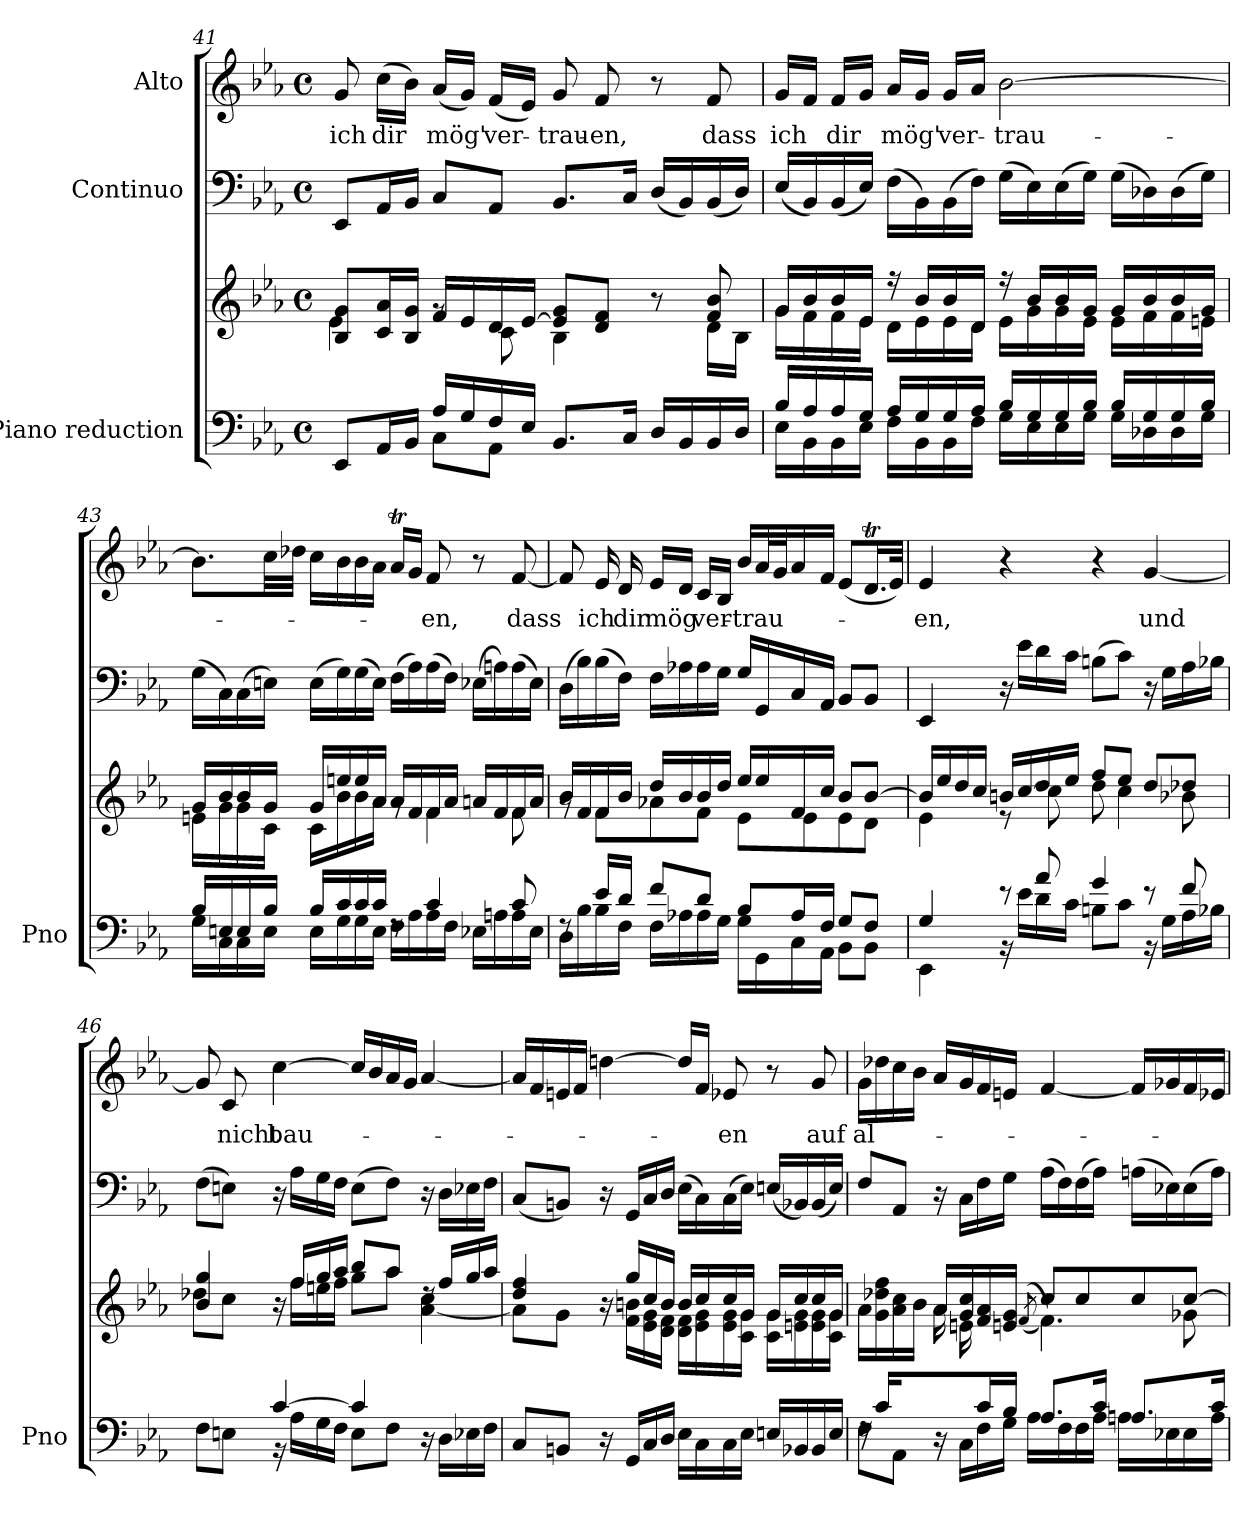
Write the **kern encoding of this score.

**kern	**kern	**kern	**kern	**text
*part3	*part3	*part2	*part1	*part1
*staff4	*staff3	*staff2	*staff1	*staff1
*I"Piano reduction	*	*I"Continuo	*I"Alto	*
*I'Pno	*	*	*	*
*clefF4	*clefG2	*clefF4	*clefG2	*
*k[b-e-a-]	*k[b-e-a-]	*k[b-e-a-]	*k[b-e-a-]	*
*M4/4	*M4/4	*M4/4	*M4/4	*
*met(c)	*met(c)	*met(c)	*met(c)	*
=41	=41	=41	=41	=41
*^	*^	*	*	*
!	!	!	!	!	!	!LO:LY:b
8EE-/L	4ryy	8B-/ 8g/L	4e-\	8EE-/L	8g/	ich
!	!	!	!	!	!	!LO:LY:b
16AA-/L	.	16c/ 16a-/L	.	16AA-/L	(>16cc\LL	dir
16BB-/JJ	.	16B-/ 16g/JJ	.	16BB-/JJ	16b-\JJ)	.
!	!	!	!	!	!	!LO:LY:b
16A-/LL	8C\L	16f/LL	8rg	8C/L	(<16a-/LL	mög'
16G/	.	16e-/	.	.	16g/JJ)	.
!	!	!	!	!	!	!LO:LY:b
16F/	8AA-\J	16d/	8c\	8AA-/J	(<16f/LL	ver-
16E-/JJ	.	[16e-/JJ	.	.	16e-/JJ)	.
!	!	!	!	!	!	!LO:LY:b
8.BB-/L	2ryy	8e-/] 8g/L	4B-\	8.BB-/L	8g/	-trau-
!	!	!	!	!	!	!LO:LY:b
.	.	8d/ 8f/J	.	.	8f/	-en,
16C/Jk	.	.	.	16C/Jk	.	.
16D/LL	.	8r	8ryy	(<16D/LL	8r	.
16BB-/	.	.	.	16BB-/)	.	.
!	!	!	!	!	!	!LO:LY:b
16BB-/	.	8f/ 8b-/	16d\LL	(<16BB-/	8f/	dass
16D/JJ	.	.	16B-\JJ	16D/JJ)	.	.
=42	=42	=42	=42	=42	=42	=42
!	!	!	!	!	!	!LO:LY:b
16B-/LL	16E-\LL	16g/LL	16g\LL	(<16E-/LL	16g/LL	ich
16A-/	16BB-\	16b-/	16f\	16BB-/)	16f/JJ	.
!	!	!	!	!	!	!LO:LY:b
16A-/	16BB-\	16b-/	16f\	(<16BB-/	16f/LL	dir
16G/JJ	16E-\JJ	16e-/JJ	16e-\JJ	16E-/JJ)	16g/JJ	.
!	!	!	!	!	!	!LO:LY:b
16A-/LL	16F\LL	16r	16d\LL	(>16F\LL	16a-/LL	mög'
16G/	16BB-\	16b-/LL	16e-\	16BB-\)	16g/JJ	.
!	!	!	!	!	!	!LO:LY:b
16G/	16BB-\	16b-/	16e-\	(>16BB-\	16g/LL	ver-
16A-/JJ	16F\JJ	16d/JJ	16d\JJ	16F\JJ)	16a-/JJ	.
!	!	!	!	!	!	!LO:LY:b
16B-/LL	16G\LL	16r	16e-\LL	(>16G\LL	[2b-\	-trau-
16G/	16E-\	16b-/LL	16g\	16E-\)	.	.
16G/	16E-\	16b-/	16g\	(>16E-\	.	.
16B-/JJ	16G\JJ	16g/JJ	16e-\JJ	16G\JJ)	.	.
16B-/LL	16G\LL	16g/LL	16e-\LL	(>16G\LL	.	.
16G/	16D-X\	16b-/	16f\	16D-X\)	.	.
16G/	16D-\	16b-/	16f\	(>16D-\	.	.
16B-/JJ	16G\JJ	16g/JJ	16en\JJ	16G\JJ)	.	.
!!LO:LB:g=z
=43	=43	=43	=43	=43	=43	=43
16B-/LL	16G\LL	16g/LL	16en\LL	(>16G\LL	8.b-\L]	.
16En/	16C\	16b-/	16g\	16C\)	.	.
16E/	16C\	16b-/	16g\	(>16C\	.	.
16B-/JJ	16E\JJ	16g/JJ	16c\JJ	16En\JJ)	32cc\LL	.
.	.	.	.	.	32dd-X\JJJ	.
16B-/LL	16E\LL	16g/LL	16c\LL	(>16E\LL	16cc\LL	.
16c/	16G\	16een/	16b-\	16G\)	16b-\	.
16c/	16G\	16ee/	16b-\	(>16G\	16b-\	.
16c/JJ	16E\JJ	16a-/JJ	16a-\JJ	16E\JJ)	16a-\JJ	.
8rF	16F\LL	16a-/LL	8rg	(>16F\LL	16a-T/LL	.
.	16A-\	16f/	.	16A-\)	16g/JJ	.
!	!	!	!	!	!	!LO:LY:b
4c/	16A-\	16f/	4f\	(>16A-\	8f/	-en,
.	16F\JJ	16a-/JJ	.	16F\JJ)	.	.
.	16E-X\LL	16an/LL	.	(>16E-X\LL	8r	.
.	16An\	16f/	.	16An\)	.	.
!	!	!	!	!	!	!LO:LY:b
8c/	16A\	16f/	8f\	(>16A\	[8f/	dass
.	16E-\JJ	16a/JJ	.	16E-\JJ)	.	.
=44	=44	=44	=44	=44	=44	=44
8rF	16D\LL	16b-/LL	8rg	(>16D\LL	8f/]	.
.	16B-\	16f/	.	16B-\)	.	.
!	!	!	!	!	!	!LO:LY:b
16e-/LL	16B-\	16f/	8f\L	(>16B-\	16e-/	ich
!	!	!	!	!	!	!LO:LY:b
16d/JJ	16F\JJ	16b-/JJ	.	16F\JJ)	16d/	dir
!	!	!	!	!	!	!LO:LY:b
8f/L	16F\LL	16dd/LL	8a-X\	16F\LL	16e-/LL	mög
.	16A-X\	16b-/	.	16A-X\	16d/JJ	.
!	!	!	!	!	!	!LO:LY:b
8d/J	16A-\	16b-/	8f\J	16A-\	16c/LL	ver-
.	16G\JJ	16dd/JJ	.	16G\JJ	16B-/JJ	.
!	!	!	!	!	!	!LO:LY:b
8B-/L	16G\LL	16ee-/LL	8e-\L	16G/LL	16b-/LL	-trau-
.	16GG\	16ee-/	.	16GG/	32a-/L	.
.	.	.	.	.	32g/J	.
16A-/L	16C\	16f/	8e-\	16C/	16a-/	.
16F/JJ	16AA-\JJ	16cc/JJ	.	16AA-/JJ	16f/JJ	.
8G/L	8BB-\L	8b-/L	8e-\	8BB-/L	(<8e-/L	.
8F/J	8BB-\J	[8b-/J	8d\J	8BB-/J	16.dt/L	.
.	.	.	.	.	32e-/JJk)	.
=45	=45	=45	=45	=45	=45	=45
!	!	!	!	!	!	!LO:LY:b
4G/	4EE-\	16b-/LL]	4e-\	4EE-/	4e-/	-en,
.	.	16ee-/	.	.	.	.
.	.	16dd/	.	.	.	.
.	.	16cc/JJ	.	.	.	.
8re	16r	16bn/LL	8r	16r	4r	.
.	16e-\LL	[16cc/	.	16e-\LL	.	.
8a-/	16d\	16dd/	8cc\]	16d\	.	.
.	16c\JJ	16ee-/JJ	.	16c\JJ	.	.
4g/	8Bn\L	8ff/L	8dd\	(>8Bn\L	4r	.
.	8c\J	8ee-/J	4cc\	8c\J)	.	.
!	!	!	!	!	!	!LO:LY:b
8r	16r	8dd/L	.	16r	[4g/	und
.	16G\LL	.	.	16G\LL	.	.
8f/	16A-\	8dd-X/J	8b-X\	16A-\	.	.
.	16B-X\JJ	.	.	16B-X\JJ	.	.
!!LO:PB:g=z
=46	=46	=46	=46	=46	=46	=46
4ryy	8F\L	4b-/ 4gg/	8dd-X\L	(>8F\L	8g/]	.
!	!	!	!	!	!	!LO:LY:b
.	8En\J	.	8cc\J	8En\J)	8c/	nicht
!	!	!	!	!	!	!LO:LY:b
[4c/	16r	16r	16ryy	16r	[4cc\	bau-
.	16A-\LL	16ff/LL	16ff\LL	16A-\LL	.	.
.	16G\	16gg/	16een\	16G\	.	.
.	16F\JJ	16aa-/JJ	16ff\JJ	16F\JJ	.	.
4c/]	8E\L	8bb-/L	8gg\L	(>8E\L	16cc/LL]	.
.	.	.	.	.	16b-/	.
.	8F\J	8aa-/J	8aa-\J	8F\J)	16a-/	.
.	.	.	.	.	16g/JJ	.
16r	16ryy	16rdd	[4a-\ 4cc\	16r	[4a-/	.
16ryy	16D\LL	16ff/LL	.	16D\LL	.	.
8ryy	16E-X\	16gg/	.	16E-X\	.	.
.	16F\JJ	16aa-/JJ	.	16F\JJ	.	.
*v	*v	*	*	*	*	*
=47	=47	=47	=47	=47	=47
8C/L	4dd/ 4ff/	8a-\L]	(<8C/L	16a-/LL]	.
.	.	.	.	16f/	.
8BBn/J	.	8g\J	8BBn/J)	16en/	.
.	.	.	.	16f/JJ	.
16r	16r	16ryy	16r	[4ddn\	.
16GG/LL	16gg/LL	16f\ 16bn\LL	16GG/LL	.	.
16C/	16cc/	16e-\ 16g\	16C/	.	.
16D/JJ	16b/JJ	16d\ 16f\JJ	16D/JJ	.	.
16E-\LL	16b/LL	16d\ 16f\LL	(>16E-\LL	16dd/LL]	.
16C\	16cc/	16e-\ 16g\	16C\)	16f/JJ	.
!	!	!	!	!	!LO:LY:b
16C\	16cc/	16e-\ 16g\	(>16C\	8e-X/	-en
16E-\JJ	16g/JJ	16c\ 16g\JJ	16E-\JJ)	.	.
16En/LL	16g/LL	16c\ 16g\LL	(<16En/LL	8r	.
16BB-X/	16cc/	16en\ 16g\	16BB-X/)	.	.
!	!	!	!	!	!LO:LY:b
16BB-/	16cc/	16e\ 16g\	(<16BB-/	8g/	auf
16E/JJ	16g/JJ	16c\ 16g\JJ	16E/JJ)	.	.
=48	=48	=48	=48	=48	=48
*^	*	*^	*	*	*
!	!	!	!	!	!	!	!LO:LY:b
16rF	8F\L	16a-\LL	4ryy	8ryy	8F/L	16g\LL	al-
16c/LL	.	16g\ 16dd-X\ 16ff\	.	.	.	16dd-X\	.
4ryy	8AA-\J	16a-\ 16cc\	.	16f\	8AA-/J	16cc\	.
.	.	16b-\JJ	.	16g\JJ	.	16b-\JJ	.
.	16r	16a-/LL	4ryy	16a-\LL	16r	16a-/LL	.
.	16C\LL	16g/ 16cc/	.	16en\	16C\LL	16g/	.
16c/	16F\	16f/ 16a-/	.	2ryy	16F\	16f/	.
16B-/JJ	16G\JJ	16en/ 16g/JJ	.	.	16G\JJ	16en/JJ	.
.	.	.	(>(<8qf/	.	.	.	.
8.A-/L	16A-\LL	8cc/L	4.f\))	.	(>16A-\LL	[4f/	.
.	16F\	.	.	.	16F\)	.	.
.	16F\	8cc/	.	.	(>16F\	.	.
16c/Jk	16A-\JJ	.	.	.	16A-\JJ)	.	.
8.An/L	16A\LL	8cc/	.	.	(>16An\LL	16f/LL]	.
.	16E-X\	.	.	.	16E-X\)	16g-X/	.
.	16E-\	[8cc/J	8g-X\	8ryy	(>16E-\	16f/	.
16c/Jk	16A\JJ	.	.	.	16A\JJ)	16e-X/JJ	.
*v	*v	*	*	*	*	*	*
*	*v	*v	*v	*	*	*
=	=	=	=	=
*-	*-	*-	*-	*-
